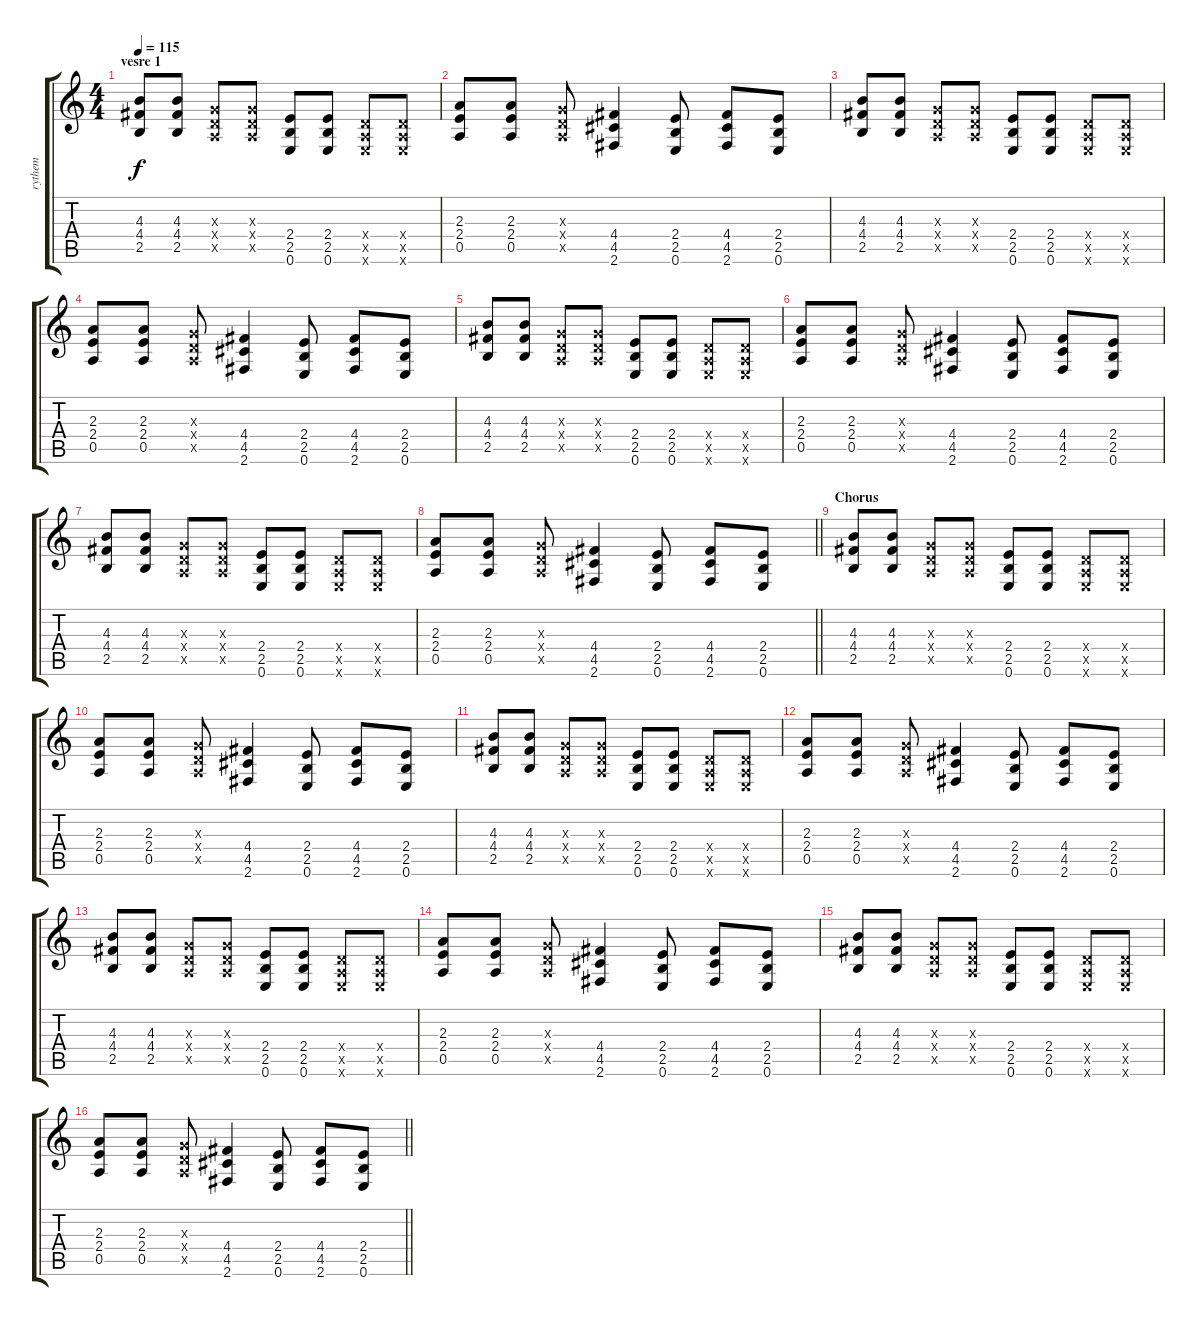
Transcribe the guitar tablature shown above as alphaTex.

\track ("rythem" "rythem") {instrument distortionguitar}
\staff {score tabs}
\tuning (E4 B3 G3 D3 A2 E2) {hide}
\ts (4 4)
\section ("" "vesre 1")
\tempo 115
\clef g2
\ks c
(4.3 4.4 2.5).8{dy f} (4.3 4.4 2.5).8 (0.3{x} 0.4{x} 0.5{x}).8 (0.3{x} 0.4{x} 0.5{x}).8 (2.4 2.5 0.6).8 (2.4 2.5 0.6).8 (0.4{x} 0.5{x} 0.6{x}).8 (0.4{x} 0.5{x} 0.6{x}).8 |
(2.3 2.4 0.5).8 (2.3 2.4 0.5).8 (0.3{x} 0.4{x} 0.5{x}).8 (4.4 4.5 2.6).4 (2.4 2.5 0.6).8 (4.4 4.5 2.6).8 (2.4 2.5 0.6).8 |
(4.3 4.4 2.5).8 (4.3 4.4 2.5).8 (0.3{x} 0.4{x} 0.5{x}).8 (0.3{x} 0.4{x} 0.5{x}).8 (2.4 2.5 0.6).8 (2.4 2.5 0.6).8 (0.4{x} 0.5{x} 0.6{x}).8 (0.4{x} 0.5{x} 0.6{x}).8 |
(2.3 2.4 0.5).8 (2.3 2.4 0.5).8 (0.3{x} 0.4{x} 0.5{x}).8 (4.4 4.5 2.6).4 (2.4 2.5 0.6).8 (4.4 4.5 2.6).8 (2.4 2.5 0.6).8 |
(4.3 4.4 2.5).8 (4.3 4.4 2.5).8 (0.3{x} 0.4{x} 0.5{x}).8 (0.3{x} 0.4{x} 0.5{x}).8 (2.4 2.5 0.6).8 (2.4 2.5 0.6).8 (0.4{x} 0.5{x} 0.6{x}).8 (0.4{x} 0.5{x} 0.6{x}).8 |
(2.3 2.4 0.5).8 (2.3 2.4 0.5).8 (0.3{x} 0.4{x} 0.5{x}).8 (4.4 4.5 2.6).4 (2.4 2.5 0.6).8 (4.4 4.5 2.6).8 (2.4 2.5 0.6).8 |
(4.3 4.4 2.5).8 (4.3 4.4 2.5).8 (0.3{x} 0.4{x} 0.5{x}).8 (0.3{x} 0.4{x} 0.5{x}).8 (2.4 2.5 0.6).8 (2.4 2.5 0.6).8 (0.4{x} 0.5{x} 0.6{x}).8 (0.4{x} 0.5{x} 0.6{x}).8 |
\barLineRight lightlight
(2.3 2.4 0.5).8 (2.3 2.4 0.5).8 (0.3{x} 0.4{x} 0.5{x}).8 (4.4 4.5 2.6).4 (2.4 2.5 0.6).8 (4.4 4.5 2.6).8 (2.4 2.5 0.6).8 |
\section ("" "Chorus")
(4.3 4.4 2.5).8 (4.3 4.4 2.5).8 (0.3{x} 0.4{x} 0.5{x}).8 (0.3{x} 0.4{x} 0.5{x}).8 (2.4 2.5 0.6).8 (2.4 2.5 0.6).8 (0.4{x} 0.5{x} 0.6{x}).8 (0.4{x} 0.5{x} 0.6{x}).8 |
(2.3 2.4 0.5).8 (2.3 2.4 0.5).8 (0.3{x} 0.4{x} 0.5{x}).8 (4.4 4.5 2.6).4 (2.4 2.5 0.6).8 (4.4 4.5 2.6).8 (2.4 2.5 0.6).8 |
(4.3 4.4 2.5).8 (4.3 4.4 2.5).8 (0.3{x} 0.4{x} 0.5{x}).8 (0.3{x} 0.4{x} 0.5{x}).8 (2.4 2.5 0.6).8 (2.4 2.5 0.6).8 (0.4{x} 0.5{x} 0.6{x}).8 (0.4{x} 0.5{x} 0.6{x}).8 |
(2.3 2.4 0.5).8 (2.3 2.4 0.5).8 (0.3{x} 0.4{x} 0.5{x}).8 (4.4 4.5 2.6).4 (2.4 2.5 0.6).8 (4.4 4.5 2.6).8 (2.4 2.5 0.6).8 |
(4.3 4.4 2.5).8 (4.3 4.4 2.5).8 (0.3{x} 0.4{x} 0.5{x}).8 (0.3{x} 0.4{x} 0.5{x}).8 (2.4 2.5 0.6).8 (2.4 2.5 0.6).8 (0.4{x} 0.5{x} 0.6{x}).8 (0.4{x} 0.5{x} 0.6{x}).8 |
(2.3 2.4 0.5).8 (2.3 2.4 0.5).8 (0.3{x} 0.4{x} 0.5{x}).8 (4.4 4.5 2.6).4 (2.4 2.5 0.6).8 (4.4 4.5 2.6).8 (2.4 2.5 0.6).8 |
(4.3 4.4 2.5).8 (4.3 4.4 2.5).8 (0.3{x} 0.4{x} 0.5{x}).8 (0.3{x} 0.4{x} 0.5{x}).8 (2.4 2.5 0.6).8 (2.4 2.5 0.6).8 (0.4{x} 0.5{x} 0.6{x}).8 (0.4{x} 0.5{x} 0.6{x}).8 |
\barLineRight lightlight
(2.3 2.4 0.5).8 (2.3 2.4 0.5).8 (0.3{x} 0.4{x} 0.5{x}).8 (4.4 4.5 2.6).4 (2.4 2.5 0.6).8 (4.4 4.5 2.6).8 (2.4 2.5 0.6).8
